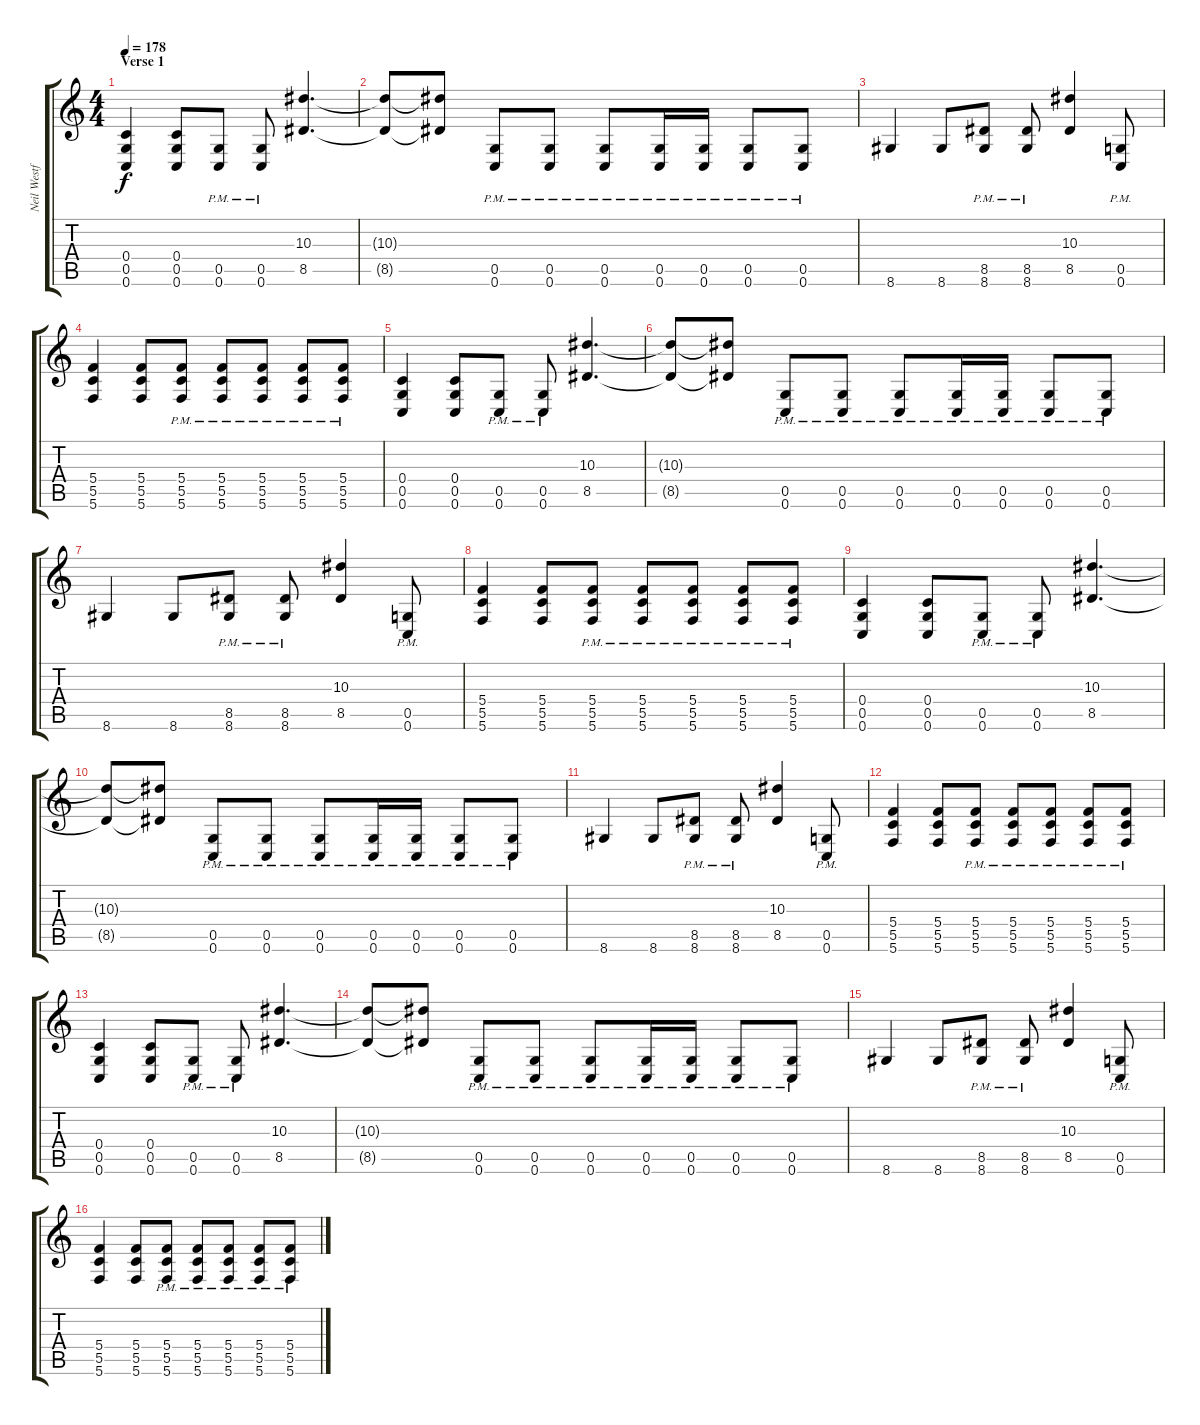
\track ("Neil Westfall" "Neil Westf") {instrument distortionguitar}
\staff {score tabs}
\tuning (D4 A3 F3 C3 G2 C2) {hide}
\ts (4 4)
\section ("" "Verse 1")
\tempo 178
\clef g2
\ks c
(0.4 0.5 0.6).4{dy f} (0.4 0.5 0.6).8 (0.5{pm} 0.6{pm}).8 (0.5{pm} 0.6{pm}).8 (10.3 8.5).4{d} |
(10.3{t} 8.5{t}).8 (10.3{t} 8.5{t}).8 (0.5{pm} 0.6{pm}).8 (0.5{pm} 0.6{pm}).8 (0.5{pm} 0.6{pm}).8 (0.5{pm} 0.6{pm}).16 (0.5{pm} 0.6{pm}).16 (0.5{pm} 0.6{pm}).8 (0.5{pm} 0.6{pm}).8 |
8.6.4 8.6.8 (8.5{pm} 8.6{pm}).8 (8.5{pm} 8.6{pm}).8 (10.3 8.5).4 (0.5{pm} 0.6{pm}).8 |
(5.4 5.5 5.6).4 (5.4 5.5 5.6).8 (5.4{pm} 5.5{pm} 5.6{pm}).8 (5.4{pm} 5.5{pm} 5.6{pm}).8 (5.4{pm} 5.5{pm} 5.6{pm}).8 (5.4{pm} 5.5{pm} 5.6{pm}).8 (5.4{pm} 5.5{pm} 5.6{pm}).8 |
(0.4 0.5 0.6).4 (0.4 0.5 0.6).8 (0.5{pm} 0.6{pm}).8 (0.5{pm} 0.6{pm}).8 (10.3 8.5).4{d} |
(10.3{t} 8.5{t}).8 (10.3{t} 8.5{t}).8 (0.5{pm} 0.6{pm}).8 (0.5{pm} 0.6{pm}).8 (0.5{pm} 0.6{pm}).8 (0.5{pm} 0.6{pm}).16 (0.5{pm} 0.6{pm}).16 (0.5{pm} 0.6{pm}).8 (0.5{pm} 0.6{pm}).8 |
8.6.4 8.6.8 (8.5{pm} 8.6{pm}).8 (8.5{pm} 8.6{pm}).8 (10.3 8.5).4 (0.5{pm} 0.6{pm}).8 |
(5.4 5.5 5.6).4 (5.4 5.5 5.6).8 (5.4{pm} 5.5{pm} 5.6{pm}).8 (5.4{pm} 5.5{pm} 5.6{pm}).8 (5.4{pm} 5.5{pm} 5.6{pm}).8 (5.4{pm} 5.5{pm} 5.6{pm}).8 (5.4{pm} 5.5{pm} 5.6{pm}).8 |
(0.4 0.5 0.6).4 (0.4 0.5 0.6).8 (0.5{pm} 0.6{pm}).8 (0.5{pm} 0.6{pm}).8 (10.3 8.5).4{d} |
(10.3{t} 8.5{t}).8 (10.3{t} 8.5{t}).8 (0.5{pm} 0.6{pm}).8 (0.5{pm} 0.6{pm}).8 (0.5{pm} 0.6{pm}).8 (0.5{pm} 0.6{pm}).16 (0.5{pm} 0.6{pm}).16 (0.5{pm} 0.6{pm}).8 (0.5{pm} 0.6{pm}).8 |
8.6.4 8.6.8 (8.5{pm} 8.6{pm}).8 (8.5{pm} 8.6{pm}).8 (10.3 8.5).4 (0.5{pm} 0.6{pm}).8 |
(5.4 5.5 5.6).4 (5.4 5.5 5.6).8 (5.4{pm} 5.5{pm} 5.6{pm}).8 (5.4{pm} 5.5{pm} 5.6{pm}).8 (5.4{pm} 5.5{pm} 5.6{pm}).8 (5.4{pm} 5.5{pm} 5.6{pm}).8 (5.4{pm} 5.5{pm} 5.6{pm}).8 |
(0.4 0.5 0.6).4 (0.4 0.5 0.6).8 (0.5{pm} 0.6{pm}).8 (0.5{pm} 0.6{pm}).8 (10.3 8.5).4{d} |
(10.3{t} 8.5{t}).8 (10.3{t} 8.5{t}).8 (0.5{pm} 0.6{pm}).8 (0.5{pm} 0.6{pm}).8 (0.5{pm} 0.6{pm}).8 (0.5{pm} 0.6{pm}).16 (0.5{pm} 0.6{pm}).16 (0.5{pm} 0.6{pm}).8 (0.5{pm} 0.6{pm}).8 |
8.6.4 8.6.8 (8.5{pm} 8.6{pm}).8 (8.5{pm} 8.6{pm}).8 (10.3 8.5).4 (0.5{pm} 0.6{pm}).8 |
(5.4 5.5 5.6).4 (5.4 5.5 5.6).8 (5.4{pm} 5.5{pm} 5.6{pm}).8 (5.4{pm} 5.5{pm} 5.6{pm}).8 (5.4{pm} 5.5{pm} 5.6{pm}).8 (5.4{pm} 5.5{pm} 5.6{pm}).8 (5.4{pm} 5.5{pm} 5.6{pm}).8
